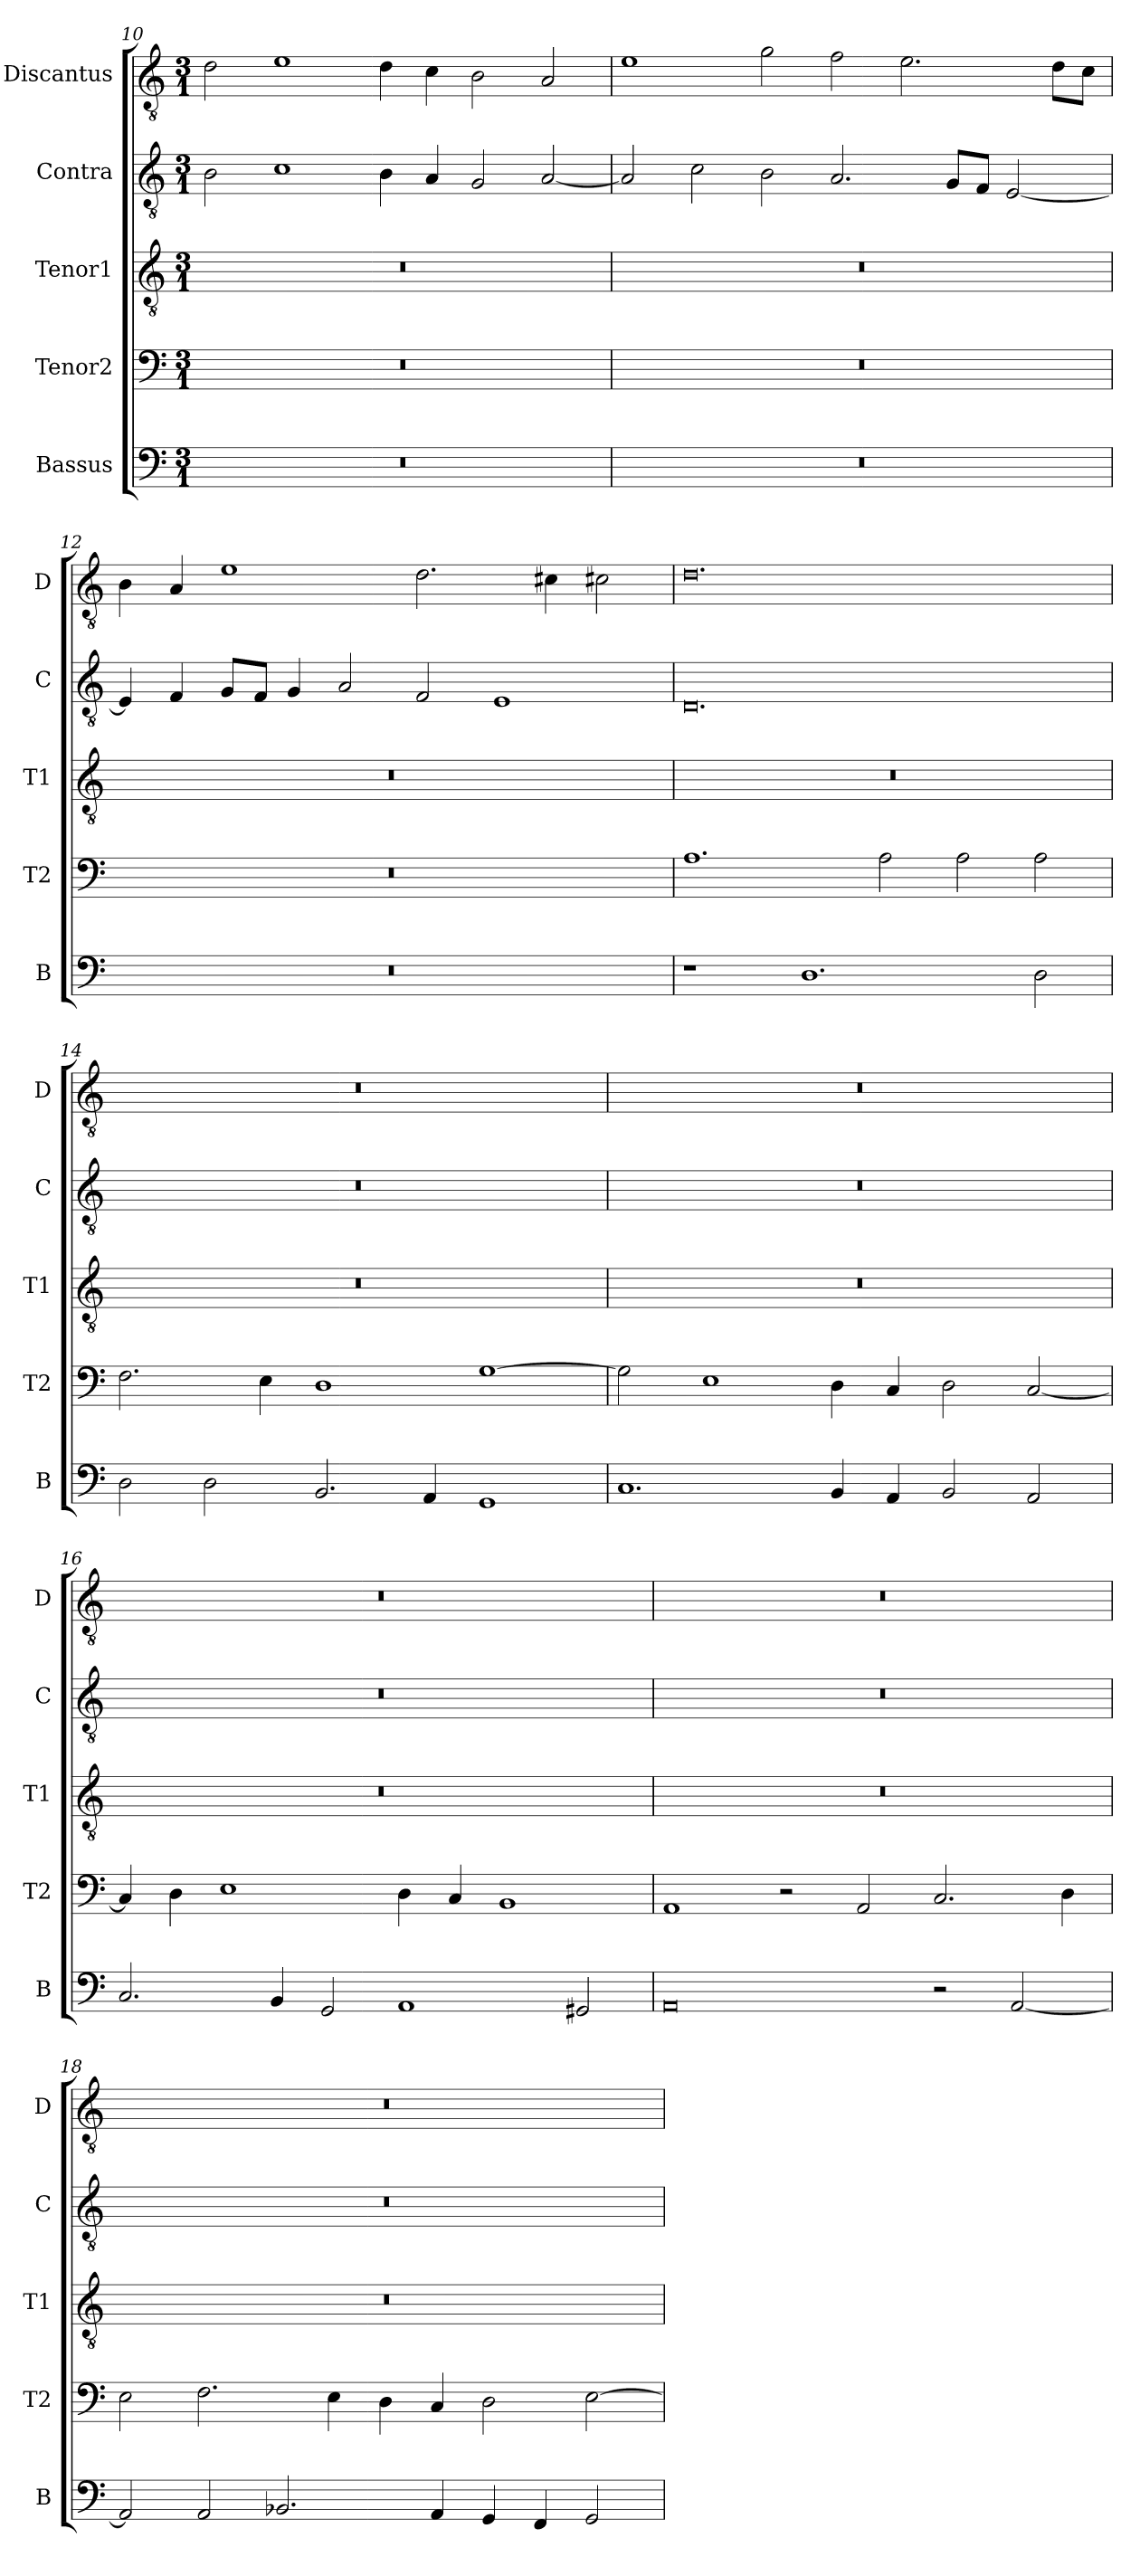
**kern	**kern	**kern	**kern	**kern
*part5	*part4	*part3	*part2	*part1
*staff5	*staff4	*staff3	*staff2	*staff1
*I"Bassus	*I"Tenor2	*I"Tenor1	*I"Contra	*I"Discantus
*I'B	*I'T2	*I'T1	*I'C	*I'D
*clefF4	*clefF4	*clefGv2	*clefGv2	*clefGv2
*k[]	*k[]	*k[]	*k[]	*k[]
*M3/1	*M3/1	*M3/1	*M3/1	*M3/1
=10	=10	=10	=10	=10
0.r	0.r	0.r	2B\	2d\
.	.	.	1c	1e
.	.	.	4B\	4d\
.	.	.	4A/	4c\
.	.	.	2G/	2B\
.	.	.	[2A/	2A/
=11	=11	=11	=11	=11
0.r	0.r	0.r	2A/]	1e
.	.	.	2c\	.
.	.	.	2B\	2g\
.	.	.	2.A/	2f\
.	.	.	.	2.e\
.	.	.	8G/L	.
.	.	.	8F/J	.
.	.	.	[2E/	.
.	.	.	.	8d\L
.	.	.	.	8c\J
=12	=12	=12	=12	=12
0.r	0.r	0.r	4E/]	4B\
.	.	.	4F/	4A/
.	.	.	8G/L	1e
.	.	.	8F/J	.
.	.	.	4G/	.
.	.	.	2A/	.
.	.	.	2F/	2.d\
.	.	.	1E	.
.	.	.	.	4c#X\
.	.	.	.	2c#X\
=13	=13	=13	=13	=13
1r	1.A	0.r	0.D	0.d
1.D	.	.	.	.
.	2A\	.	.	.
.	2A\	.	.	.
2D\	2A\	.	.	.
=14	=14	=14	=14	=14
2D\	2.F\	0.r	0.r	0.r
2D\	.	.	.	.
.	4E\	.	.	.
2.BB/	1D	.	.	.
4AA/	.	.	.	.
1GG	[1G	.	.	.
=15	=15	=15	=15	=15
1.C	2G\]	0.r	0.r	0.r
.	1E	.	.	.
4BB/	4D\	.	.	.
4AA/	4C/	.	.	.
2BB/	2D\	.	.	.
2AA/	[2C/	.	.	.
=16	=16	=16	=16	=16
2.C/	4C/]	0.r	0.r	0.r
.	4D\	.	.	.
.	1E	.	.	.
4BB/	.	.	.	.
2GG/	.	.	.	.
1AA	4D\	.	.	.
.	4C/	.	.	.
.	1BB	.	.	.
2GG#X/	.	.	.	.
=17	=17	=17	=17	=17
0AA	1AA	0.r	0.r	0.r
.	2r	.	.	.
.	2AA/	.	.	.
2r	2.C/	.	.	.
[2AA/	.	.	.	.
.	4D\	.	.	.
=18	=18	=18	=18	=18
2AA/]	2E\	0.r	0.r	0.r
2AA/	2.F\	.	.	.
2.BB-X/	.	.	.	.
.	4E\	.	.	.
.	4D\	.	.	.
4AA/	4C/	.	.	.
4GG/	2D\	.	.	.
4FF/	.	.	.	.
2GG/	[2E\	.	.	.
=	=	=	=	=
*-	*-	*-	*-	*-
